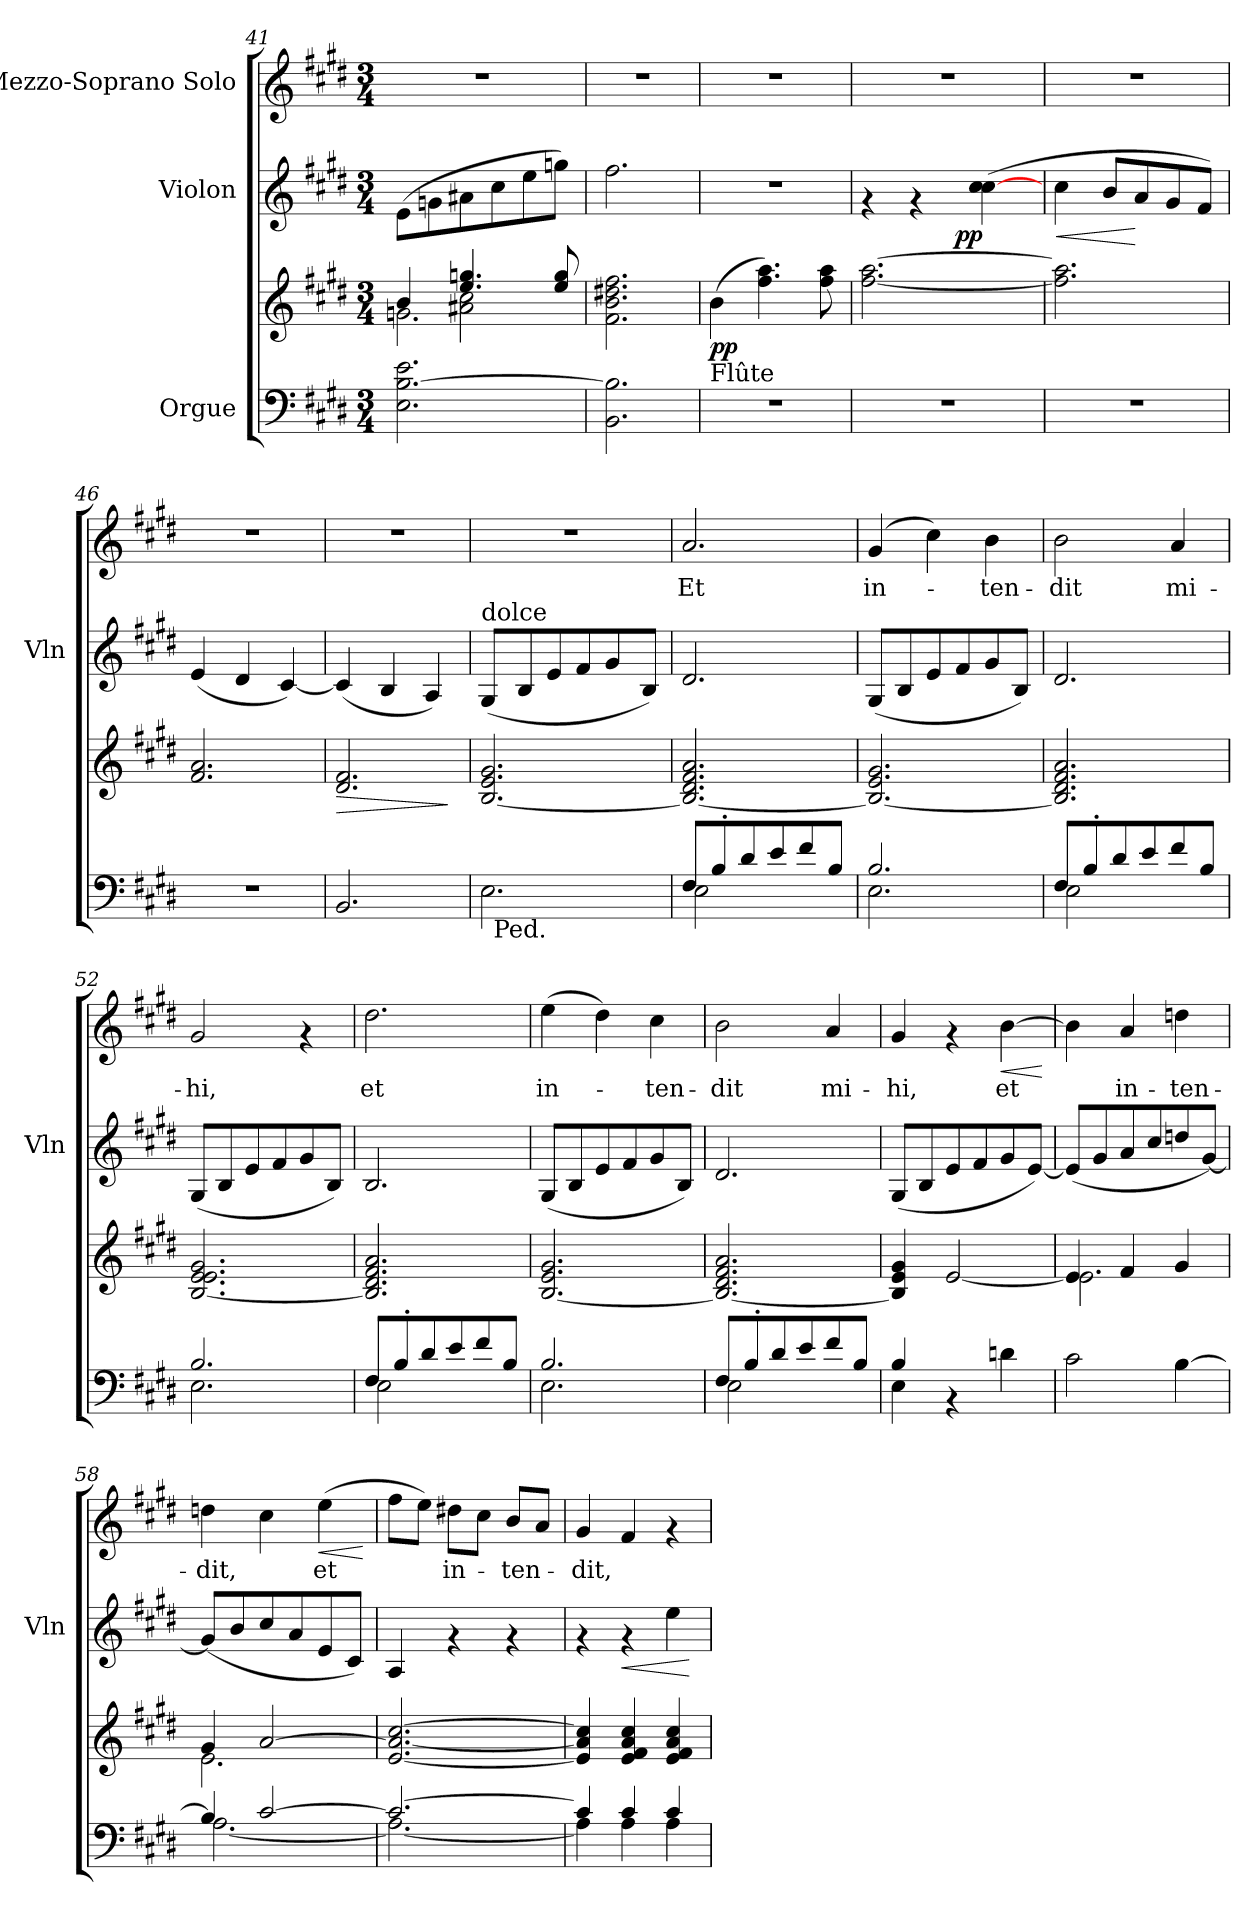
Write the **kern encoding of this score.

**kern	**kern	**dynam	**kern	**dynam	**kern	**text	**dynam
*part3	*part3	*part3	*part2	*part2	*part1	*part1	*part1
*staff4	*staff3	*staff3/4	*staff2	*staff2	*staff1	*staff1	*staff1
*I"Orgue	*	*	*I"Violon	*	*I"Mezzo-Soprano Solo	*	*
*	*	*	*I'Vln	*	*	*	*
*clefF4	*clefG2	*	*clefG2	*	*clefG2	*	*
*k[f#c#g#d#]	*k[f#c#g#d#]	*	*k[f#c#g#d#]	*	*k[f#c#g#d#]	*	*
*E:	*E:	*	*E:	*	*E:	*	*
*M3/4	*M3/4	*	*M3/4	*	*M3/4	*	*
=41	=41	=41	=41	=41	=41	=41	=41
*	*^	*	*	*	*	*	*
*	*	*^	*	*	*	*	*	*
2.E\ [>2.B\ 2.e\	4b/	2.gn\	4ryy	.	(>8e\L	.	2.r	.	.
.	.	.	.	.	8gn\	.	.	.	.
.	4.ee/ 4.ggn/	.	2a#X\ 2cc#\	.	8a#X\	.	.	.	.
.	.	.	.	.	8cc#\	.	.	.	.
.	.	.	.	.	8ee\	.	.	.	.
.	8ee/ 8gg/	.	.	.	8ggn\J)	.	.	.	.
*	*v	*v	*v	*	*	*	*	*	*
=42	=42	=42	=42	=42	=42	=42	=42
2.BB\ 2.B\]	2.f#\ 2.b\ 2.dd#X\ 2.ff#\	.	2.ff#\	.	2.r	.	.
=43	=43	=43	=43	=43	=43	=43	=43
!LO:TX:a:t=Flûte	!	!	!	!	!	!	!
!	!	!LO:DY:b	!	!	!	!	!
2.r	(>4b\	pp	2.r	.	2.r	.	.
.	4.ff#\ 4.aa\)	.	.	.	.	.	.
.	8ff#\ 8aa\	.	.	.	.	.	.
=44	=44	=44	=44	=44	=44	=44	=44
*	*	*	*^	*	*	*	*
2.r	[<2.ff#\ [>2.aa\	.	4rf	4ryy	.	2.r	.	.
.	.	.	4rf	8ryy	.	.	.	.
.	.	.	.	32ryy	.	.	.	.
!	!	!	!	!	!LO:DY:b	!	!	!
.	.	.	.	4ryy	pp	.	.	.
.	.	.	(>4cc#\ [>4cc#\	.	.	.	.	.
.	.	.	.	16.ryy	.	.	.	.
=45	=45	=45	=45	=45	=45	=45	=45	=45
!	!	!	!	!	!LO:HP:b	!	!	!
*	*	*	*v	*v	*	*	*	*
2.r	2.ff#\] 2.aa\]	.	4cc#\	<	2.r	.	.
.	.	.	8b/L	.	.	.	.
.	.	.	8a/	[	.	.	.
.	.	.	8g#/	.	.	.	.
.	.	.	8f#/J)	.	.	.	.
!!LO:LB:g=z
=46	=46	=46	=46	=46	=46	=46	=46
2.r	2.f#/ 2.a/	.	(<4e/	.	2.r	.	.
.	.	.	4d#/	.	.	.	.
.	.	.	[<4c#/)	.	.	.	.
=47	=47	=47	=47	=47	=47	=47	=47
!	!	!LO:HP:b	!	!	!	!	!
2.BB/	2.d#/ 2.f#/	>	(<4c#/]	.	2.r	.	.
.	.	.	4B/	.	.	.	.
.	.	.	4A/)	.	.	.	.
.	.	]	.	.	.	.	.
=48	=48	=48	=48	=48	=48	=48	=48
!	!	!	!LO:TX:a:t=dolce	!	!	!	!
*^	*	*	*	*	*	*	*
2.E\	32ryy	[<2.B/ 2.e/ 2.g#/	.	(<8G#/L	.	2.r	.	.
!	!LO:TX:b:t=Ped.	!	!	!	!	!	!	!
.	2ryy	.	.	.	.	.	.	.
.	.	.	.	8B/	.	.	.	.
.	.	.	.	8e/	.	.	.	.
.	.	.	.	8f#/	.	.	.	.
.	.	.	.	8g#/	.	.	.	.
.	8..ryy	.	.	.	.	.	.	.
.	.	.	.	8B/J)	.	.	.	.
=49	=49	=49	=49	=49	=49	=49	=49	=49
!	!	!	!	!	!	!	!LO:LY:b	!
8F#/L	2E\	2.B/_ 2.d#/ 2.f#/ 2.a/	.	2.d#/	.	2.a/	Et	.
8B'>/	.	.	.	.	.	.	.	.
8d#/	.	.	.	.	.	.	.	.
8e/	.	.	.	.	.	.	.	.
8f#/	4ryy	.	.	.	.	.	.	.
8B/J	.	.	.	.	.	.	.	.
=50	=50	=50	=50	=50	=50	=50	=50	=50
!	!	!	!	!	!	!	!LO:LY:b	!
2.B/	2.E\	2.B/_ 2.e/ 2.g#/	.	(<8G#/L	.	(>4g#/	in-	.
.	.	.	.	8B/	.	.	.	.
.	.	.	.	8e/	.	4cc#\)	.	.
.	.	.	.	8f#/	.	.	.	.
!	!	!	!	!	!	!	!LO:LY:b	!
.	.	.	.	8g#/	.	4b\	-ten-	.
.	.	.	.	8B/J)	.	.	.	.
=51	=51	=51	=51	=51	=51	=51	=51	=51
!	!	!	!	!	!	!	!LO:LY:b	!
8F#/L	2E\	2.B/] 2.d#/ 2.f#/ 2.a/	.	2.d#/	.	2b\	-dit	.
8B'>/	.	.	.	.	.	.	.	.
8d#/	.	.	.	.	.	.	.	.
8e/	.	.	.	.	.	.	.	.
!	!	!	!	!	!	!	!LO:LY:b	!
8f#/	4ryy	.	.	.	.	4a/	mi-	.
8B/J	.	.	.	.	.	.	.	.
!!LO:PB:g=z
=52	=52	=52	=52	=52	=52	=52	=52	=52
!	!	!	!	!	!	!	!LO:LY:b	!
2.B/	2.E\	[<2.B/ 2.e/ 2.e/ 2.g#/	.	(<8G#/L	.	2g#/	-hi,	.
.	.	.	.	8B/	.	.	.	.
.	.	.	.	8e/	.	.	.	.
.	.	.	.	8f#/	.	.	.	.
.	.	.	.	8g#/	.	4rf	.	.
.	.	.	.	8B/J)	.	.	.	.
=53	=53	=53	=53	=53	=53	=53	=53	=53
!	!	!	!	!	!	!	!LO:LY:b	!
8F#/L	2E\	2.B/] 2.d#/ 2.f#/ 2.a/	.	2.B/	.	2.dd#\	et	.
8B'>/	.	.	.	.	.	.	.	.
8d#/	.	.	.	.	.	.	.	.
8e/	.	.	.	.	.	.	.	.
8f#/	4ryy	.	.	.	.	.	.	.
8B/J	.	.	.	.	.	.	.	.
=54	=54	=54	=54	=54	=54	=54	=54	=54
!	!	!	!	!	!	!	!LO:LY:b	!
2.B/	2.E\	[<2.B/ 2.e/ 2.g#/	.	(<8G#/L	.	(>4ee\	in-	.
.	.	.	.	8B/	.	.	.	.
.	.	.	.	8e/	.	4dd#\)	.	.
.	.	.	.	8f#/	.	.	.	.
!	!	!	!	!	!	!	!LO:LY:b	!
.	.	.	.	8g#/	.	4cc#\	-ten-	.
.	.	.	.	8B/J)	.	.	.	.
=55	=55	=55	=55	=55	=55	=55	=55	=55
!	!	!	!	!	!	!	!LO:LY:b	!
8F#/L	2E\	2.B/_ 2.d#/ 2.f#/ 2.a/	.	2.d#/	.	2b\	-dit	.
8B'>/	.	.	.	.	.	.	.	.
8d#/	.	.	.	.	.	.	.	.
8e/	.	.	.	.	.	.	.	.
!	!	!	!	!	!	!	!LO:LY:b	!
8f#/	4ryy	.	.	.	.	4a/	mi-	.
8B/J	.	.	.	.	.	.	.	.
=56	=56	=56	=56	=56	=56	=56	=56	=56
!	!	!	!	!	!	!	!LO:LY:b	!
4B/	4E\	4B/] 4e/ 4g#/	.	(<8G#/L	.	4g#/	-hi,	.
.	.	.	.	8B/	.	.	.	.
2ryy	4rAA	[<2e/	.	8e/	.	4rf	.	.
.	.	.	.	8f#/	.	.	.	.
!	!	!	!	!	!	!	!LO:LY:b	!LO:HP:b
.	4dn\	.	.	8g#/	.	[>4b\	et	<
.	.	.	.	[<8e/J)	.	.	.	.
*v	*v	*	*	*	*	*	*	*
.	.	.	.	.	.	.	[
=57	=57	=57	=57	=57	=57	=57	=57
*	*^	*	*	*	*	*	*
2c#\	4e/]	2.e\	.	(<8e/L]	.	4b\]	.	.
.	.	.	.	8g#/	.	.	.	.
!	!	!	!	!	!	!	!LO:LY:b	!
.	4f#/	.	.	8a/	.	4a/	in-	.
.	.	.	.	8cc#/	.	.	.	.
!	!	!	!	!	!	!	!LO:LY:b	!
[>4B\	4g#/	.	.	8ddn/	.	4ddn\	-ten-	.
.	.	.	.	[>8g#/J)	.	.	.	.
!!LO:PB:g=z
=58	=58	=58	=58	=58	=58	=58	=58	=58
*^	*	*	*	*	*	*	*	*
!	!	!	!	!	!	!	!	!LO:LY:b	!
4B/]	[<2.A\	4g#/	2.e\	.	(<8g#/L]	.	4ddn\	-dit,	.
.	.	.	.	.	8b/	.	.	.	.
[>2c#/	.	[>2a/	.	.	8cc#/	.	4cc#\	.	.
.	.	.	.	.	8a/	.	.	.	.
!	!	!	!	!	!	!	!	!LO:LY:b	!LO:HP:b
.	.	.	.	.	8e/	.	(>4ee\	et	<
.	.	.	.	.	8c#/J)	.	.	.	.
*v	*v	*	*	*	*	*	*	*	*
*	*v	*v	*	*	*	*	*	*
.	.	.	.	.	.	.	[
=59	=59	=59	=59	=59	=59	=59	=59
*^	*	*	*	*	*	*	*
2.c#/_	2.A\_	[<2.e/ 2.a/_ [>2.cc#/	.	4A/	.	8ff#\L	.	.
.	.	.	.	.	.	8ee\J)	.	.
!	!	!	!	!	!	!	!LO:LY:b	!
.	.	.	.	4rf	.	8dd#X\L	in-	.
.	.	.	.	.	.	8cc#\J	.	.
!	!	!	!	!	!	!	!LO:LY:b	!
.	.	.	.	4rf	.	8b/L	-ten-	.
.	.	.	.	.	.	8a/J	.	.
=60	=60	=60	=60	=60	=60	=60	=60	=60
!	!	!	!	!	!	!	!LO:LY:b	!
4c#/]	4A\]	4e/] 4a/] 4cc#/]	.	4rf	.	4g#/	-dit,	.
!	!	!	!	!	!LO:HP:b	!	!	!
4c#/	4A\	4e/ 4f#/ 4a/ 4cc#/	.	4rf	<	4f#/	.	.
4c#/	4A\	4e/ 4f#/ 4a/ 4cc#/	.	4ee\	.	4rf	.	.
*v	*v	*	*	*	*	*	*	*
.	.	.	.	[	.	.	.
=	=	=	=	=	=	=	=
*-	*-	*-	*-	*-	*-	*-	*-
